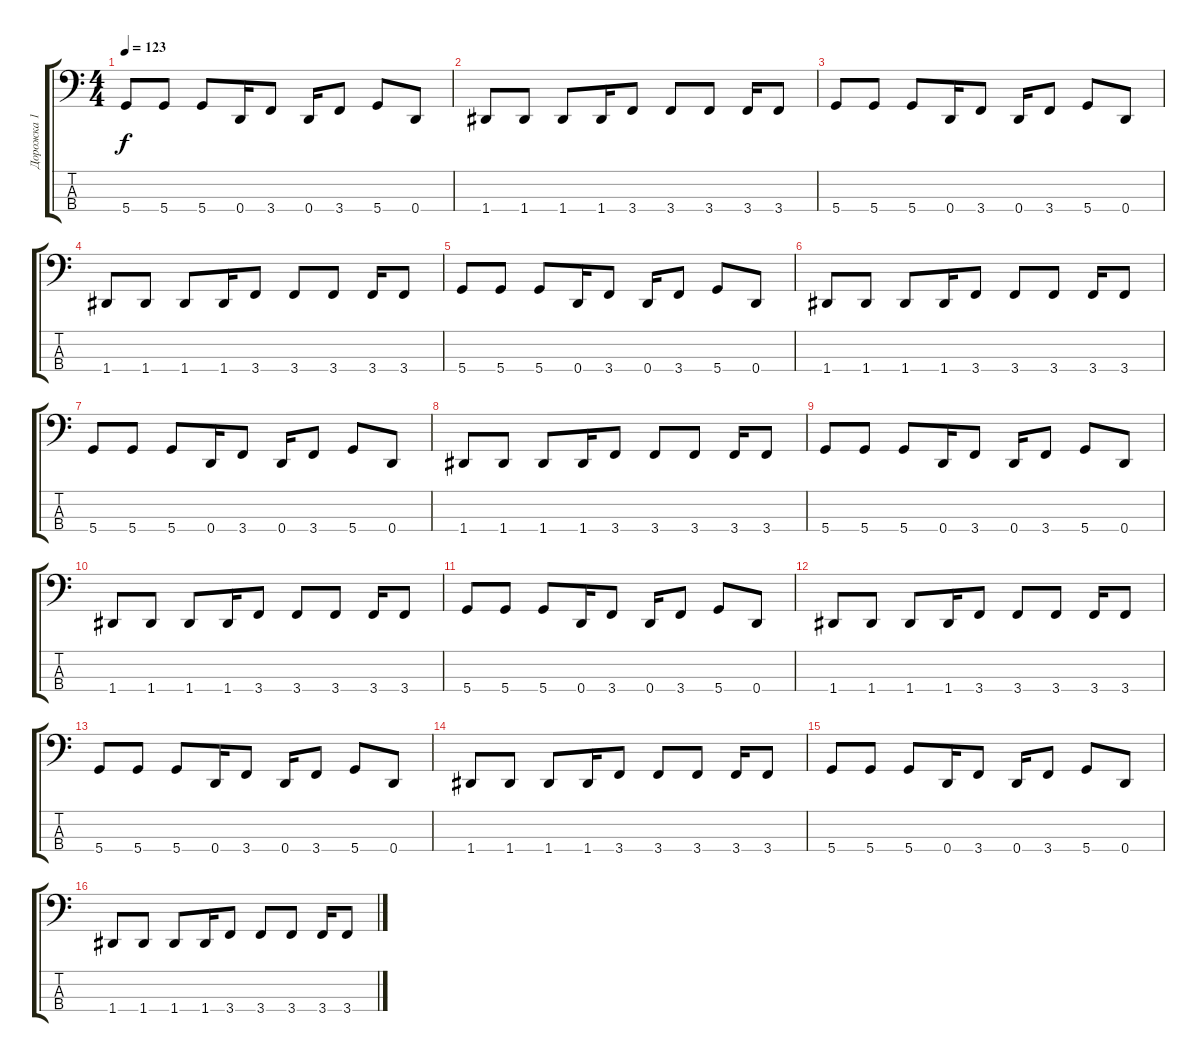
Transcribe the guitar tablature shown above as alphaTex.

\track ("Дорожка 1" "Дорожка 1") {instrument electricbassfinger}
\staff {score tabs}
\tuning (F2 C2 G1 D1) {hide}
\ts (4 4)
\tempo 123
\clef f4
\ks c
5.4.8{dy f instrument electricbassfinger} 5.4.8 5.4.8 0.4.16 3.4.8 0.4.16 3.4.8 5.4.8 0.4.8 |
1.4.8 1.4.8 1.4.8 1.4.16 3.4.8 3.4.8 3.4.8 3.4.16 3.4.8 |
5.4.8 5.4.8 5.4.8 0.4.16 3.4.8 0.4.16 3.4.8 5.4.8 0.4.8 |
1.4.8 1.4.8 1.4.8 1.4.16 3.4.8 3.4.8 3.4.8 3.4.16 3.4.8 |
5.4.8 5.4.8 5.4.8 0.4.16 3.4.8 0.4.16 3.4.8 5.4.8 0.4.8 |
1.4.8 1.4.8 1.4.8 1.4.16 3.4.8 3.4.8 3.4.8 3.4.16 3.4.8 |
5.4.8 5.4.8 5.4.8 0.4.16 3.4.8 0.4.16 3.4.8 5.4.8 0.4.8 |
1.4.8 1.4.8 1.4.8 1.4.16 3.4.8 3.4.8 3.4.8 3.4.16 3.4.8 |
5.4.8 5.4.8 5.4.8 0.4.16 3.4.8 0.4.16 3.4.8 5.4.8 0.4.8 |
1.4.8 1.4.8 1.4.8 1.4.16 3.4.8 3.4.8 3.4.8 3.4.16 3.4.8 |
5.4.8 5.4.8 5.4.8 0.4.16 3.4.8 0.4.16 3.4.8 5.4.8 0.4.8 |
1.4.8 1.4.8 1.4.8 1.4.16 3.4.8 3.4.8 3.4.8 3.4.16 3.4.8 |
5.4.8 5.4.8 5.4.8 0.4.16 3.4.8 0.4.16 3.4.8 5.4.8 0.4.8 |
1.4.8 1.4.8 1.4.8 1.4.16 3.4.8 3.4.8 3.4.8 3.4.16 3.4.8 |
5.4.8 5.4.8 5.4.8 0.4.16 3.4.8 0.4.16 3.4.8 5.4.8 0.4.8 |
1.4.8 1.4.8 1.4.8 1.4.16 3.4.8 3.4.8 3.4.8 3.4.16 3.4.8
